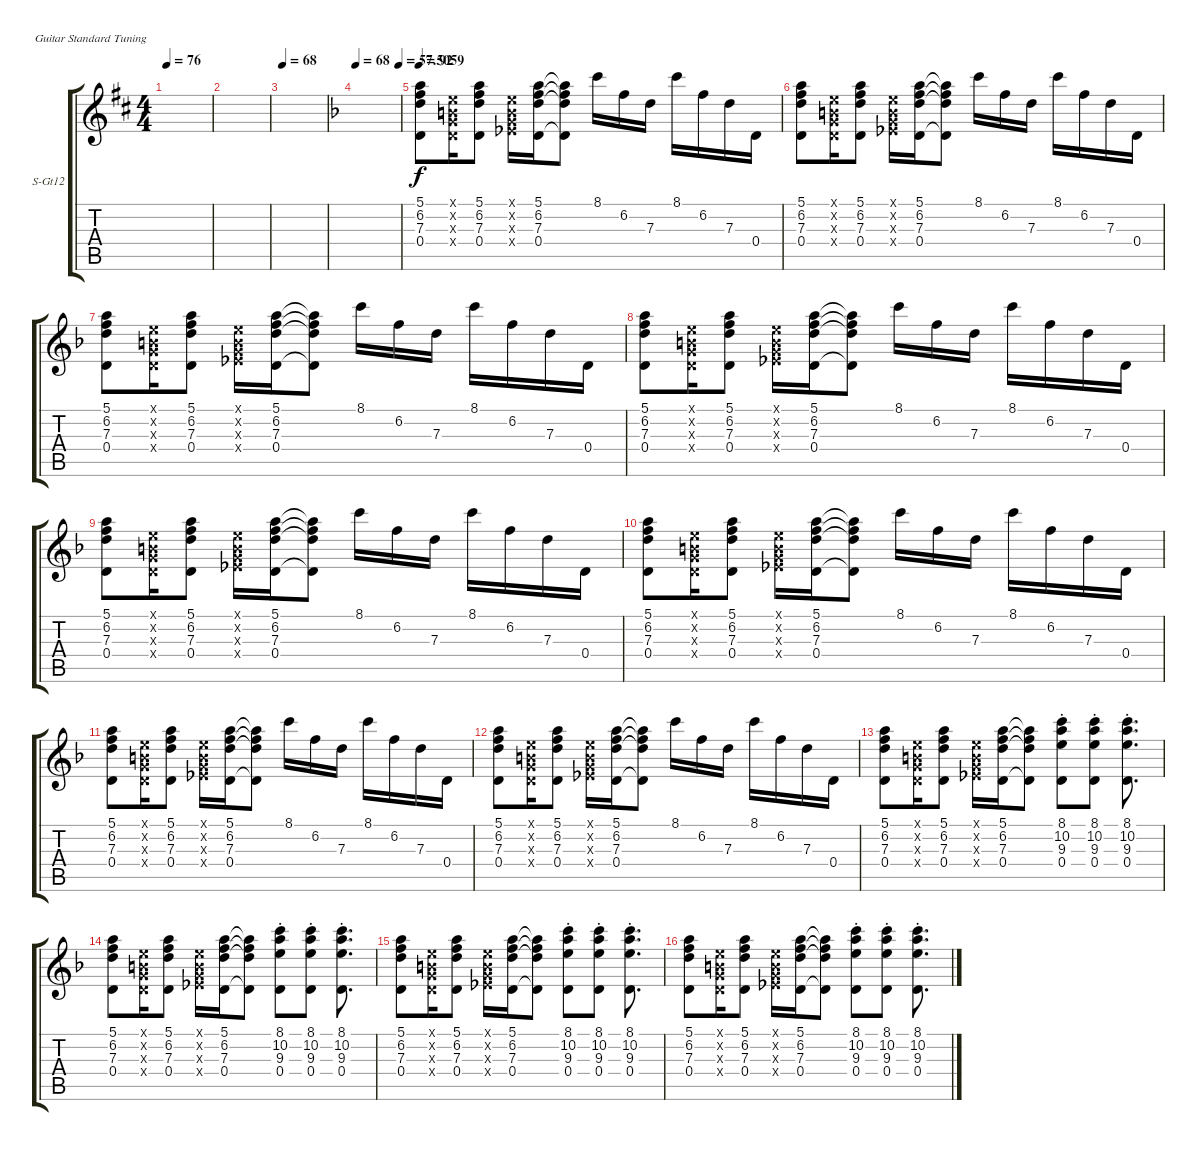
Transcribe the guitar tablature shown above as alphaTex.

\defaultSystemsLayout 4
\bracketExtendMode groupsimilarinstruments
\firstSystemTrackNameOrientation horizontal
\otherSystemsTrackNameOrientation horizontal
\track ("12 St. Steel Guitar (Hackett)" "S-Gt12") {instrument acousticguitarsteel}
\staff {score tabs}
\tuning (E4 B3 G3 D3 A2 E2)
\ts (4 4)
\scale
0.5
\tempo 76
\accidentals auto
\clef g2
\ottava regular
\simile none
\ks d
|
\scale
0.5 |
\scale
0.834225
\tempo 68
|
\tempo 68
\tempo (57.5059 0.975)
\ks dminor
|
\tempo 92
(0.4 7.3 6.2 5.1).8 (0.3{x} 0.4{x} 0.2{x} 0.1{x}).16 (0.4 7.3 6.2 5.1).8 (1.4{x} 0.1{x} 0.2{x} 0.3{x}).16 (0.4 7.3 6.2 5.1).16 (0.4{t} 7.3{t} 6.2{t} 5.1{t}).8 8.1.16 6.2.16 7.3.16 8.1.16 6.2.16 7.3.16 0.4.16 |
(0.4 7.3 6.2 5.1).8 (0.3{x} 0.4{x} 0.2{x} 0.1{x}).16 (0.4 7.3 6.2 5.1).8 (1.4{x} 0.1{x} 0.2{x} 0.3{x}).16 (0.4 7.3 6.2 5.1).16 (0.4{t} 7.3{t} 6.2{t} 5.1{t}).8 8.1.16 6.2.16 7.3.16 8.1.16 6.2.16 7.3.16 0.4.16 |
(0.4 7.3 6.2 5.1).8 (0.3{x} 0.4{x} 0.2{x} 0.1{x}).16 (0.4 7.3 6.2 5.1).8 (1.4{x} 0.1{x} 0.2{x} 0.3{x}).16 (0.4 7.3 6.2 5.1).16 (0.4{t} 7.3{t} 6.2{t} 5.1{t}).8 8.1.16 6.2.16 7.3.16 8.1.16 6.2.16 7.3.16 0.4.16 |
(0.4 7.3 6.2 5.1).8 (0.3{x} 0.4{x} 0.2{x} 0.1{x}).16 (0.4 7.3 6.2 5.1).8 (1.4{x} 0.1{x} 0.2{x} 0.3{x}).16 (0.4 7.3 6.2 5.1).16 (0.4{t} 7.3{t} 6.2{t} 5.1{t}).8 8.1.16 6.2.16 7.3.16 8.1.16 6.2.16 7.3.16 0.4.16 |
(0.4 7.3 6.2 5.1).8 (0.3{x} 0.4{x} 0.2{x} 0.1{x}).16 (0.4 7.3 6.2 5.1).8 (1.4{x} 0.1{x} 0.2{x} 0.3{x}).16 (0.4 7.3 6.2 5.1).16 (0.4{t} 7.3{t} 6.2{t} 5.1{t}).8 8.1.16 6.2.16 7.3.16 8.1.16 6.2.16 7.3.16 0.4.16 |
(0.4 7.3 6.2 5.1).8 (0.3{x} 0.4{x} 0.2{x} 0.1{x}).16 (0.4 7.3 6.2 5.1).8 (1.4{x} 0.1{x} 0.2{x} 0.3{x}).16 (0.4 7.3 6.2 5.1).16 (0.4{t} 7.3{t} 6.2{t} 5.1{t}).8 8.1.16 6.2.16 7.3.16 8.1.16 6.2.16 7.3.16 0.4.16 |
(0.4 7.3 6.2 5.1).8 (0.3{x} 0.4{x} 0.2{x} 0.1{x}).16 (0.4 7.3 6.2 5.1).8 (1.4{x} 0.1{x} 0.2{x} 0.3{x}).16 (0.4 7.3 6.2 5.1).16 (0.4{t} 7.3{t} 6.2{t} 5.1{t}).8 8.1.16 6.2.16 7.3.16 8.1.16 6.2.16 7.3.16 0.4.16 |
(0.4 7.3 6.2 5.1).8 (0.3{x} 0.4{x} 0.2{x} 0.1{x}).16 (0.4 7.3 6.2 5.1).8 (1.4{x} 0.1{x} 0.2{x} 0.3{x}).16 (0.4 7.3 6.2 5.1).16 (0.4{t} 7.3{t} 6.2{t} 5.1{t}).8 8.1.16 6.2.16 7.3.16 8.1.16 6.2.16 7.3.16 0.4.16 |
(0.4 7.3 6.2 5.1).8 (0.3{x} 0.4{x} 0.2{x} 0.1{x}).16 (0.4 7.3 6.2 5.1).8 (1.4{x} 0.1{x} 0.2{x} 0.3{x}).16 (0.4 7.3 6.2 5.1).16 (0.4{t} 7.3{t} 6.2{t} 5.1{t}).8 (0.4{st} 9.3{st} 10.2{st} 8.1{st}).8 (8.1{st} 10.2{st} 9.3{st} 0.4{st}).8 (8.1{st} 10.2{st} 9.3{st} 0.4{st}).8{d} |
(0.4 7.3 6.2 5.1).8 (0.3{x} 0.4{x} 0.2{x} 0.1{x}).16 (0.4 7.3 6.2 5.1).8 (1.4{x} 0.1{x} 0.2{x} 0.3{x}).16 (0.4 7.3 6.2 5.1).16 (0.4{t} 7.3{t} 6.2{t} 5.1{t}).8 (0.4{st} 9.3{st} 10.2{st} 8.1{st}).8 (8.1{st} 10.2{st} 9.3{st} 0.4{st}).8 (8.1{st} 10.2{st} 9.3{st} 0.4{st}).8{d} |
(0.4 7.3 6.2 5.1).8 (0.3{x} 0.4{x} 0.2{x} 0.1{x}).16 (0.4 7.3 6.2 5.1).8 (1.4{x} 0.1{x} 0.2{x} 0.3{x}).16 (0.4 7.3 6.2 5.1).16 (0.4{t} 7.3{t} 6.2{t} 5.1{t}).8 (0.4{st} 9.3{st} 10.2{st} 8.1{st}).8 (8.1{st} 10.2{st} 9.3{st} 0.4{st}).8 (8.1{st} 10.2{st} 9.3{st} 0.4{st}).8{d} |
(0.4 7.3 6.2 5.1).8 (0.3{x} 0.4{x} 0.2{x} 0.1{x}).16 (0.4 7.3 6.2 5.1).8 (1.4{x} 0.1{x} 0.2{x} 0.3{x}).16 (0.4 7.3 6.2 5.1).16 (0.4{t} 7.3{t} 6.2{t} 5.1{t}).8 (0.4{st} 9.3{st} 10.2{st} 8.1{st}).8 (8.1{st} 10.2{st} 9.3{st} 0.4{st}).8 (8.1{st} 10.2{st} 9.3{st} 0.4{st}).8{d}
